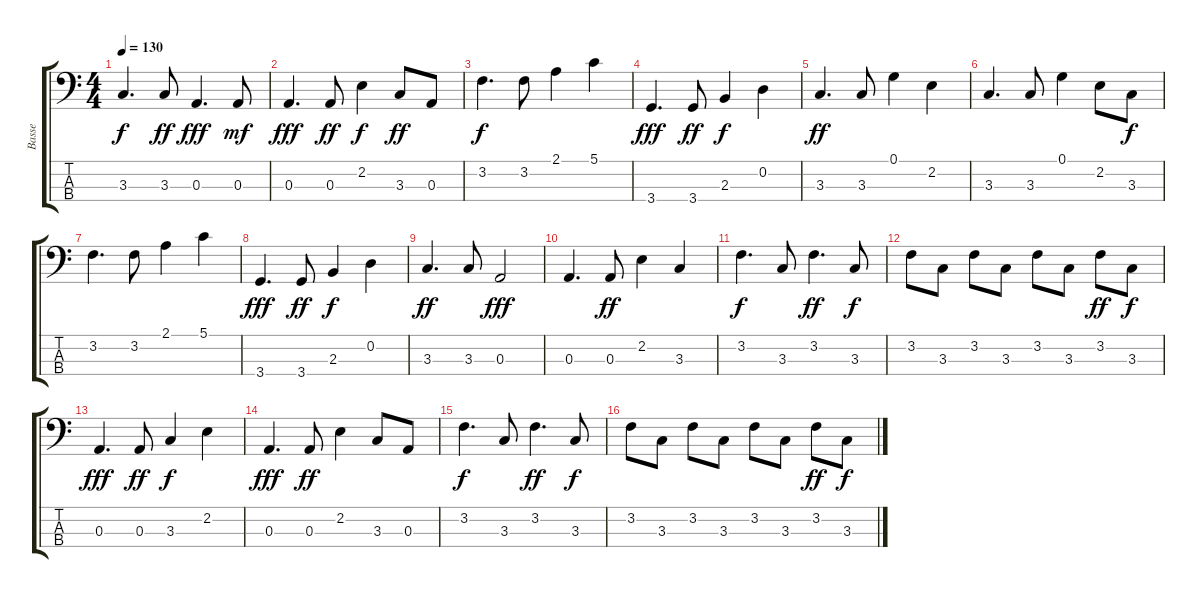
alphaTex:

\track ("Basse" "Basse") {instrument electricbassfinger}
\staff {score tabs}
\tuning (G2 D2 A1 E1) {hide}
\ts (4 4)
\tempo 130
\clef f4
\ks c
3.3.4{d dy f} 3.3.8{dy ff} 0.3.4{d dy fff} 0.3.8{dy mf} |
0.3.4{d dy fff} 0.3.8{dy ff} 2.2.4{dy f} 3.3.8{dy ff} 0.3.8 |
3.2.4{d dy f} 3.2.8 2.1.4 5.1.4 |
3.4.4{d dy fff} 3.4.8{dy ff} 2.3.4{dy f} 0.2.4 |
3.3.4{d dy ff} 3.3.8 0.1.4 2.2.4 |
3.3.4{d} 3.3.8 0.1.4 2.2.8 3.3.8{dy f} |
3.2.4{d} 3.2.8 2.1.4 5.1.4 |
3.4.4{d dy fff} 3.4.8{dy ff} 2.3.4{dy f} 0.2.4 |
3.3.4{d dy ff} 3.3.8 0.3.2{dy fff} |
0.3.4{d} 0.3.8{dy ff} 2.2.4 3.3.4 |
3.2.4{d dy f} 3.3.8 3.2.4{d dy ff} 3.3.8{dy f} |
3.2.8 3.3.8 3.2.8 3.3.8 3.2.8 3.3.8 3.2.8{dy ff} 3.3.8{dy f} |
0.3.4{d dy fff} 0.3.8{dy ff} 3.3.4{dy f} 2.2.4 |
0.3.4{d dy fff} 0.3.8{dy ff} 2.2.4 3.3.8 0.3.8 |
3.2.4{d dy f} 3.3.8 3.2.4{d dy ff} 3.3.8{dy f} |
3.2.8 3.3.8 3.2.8 3.3.8 3.2.8 3.3.8 3.2.8{dy ff} 3.3.8{dy f}
